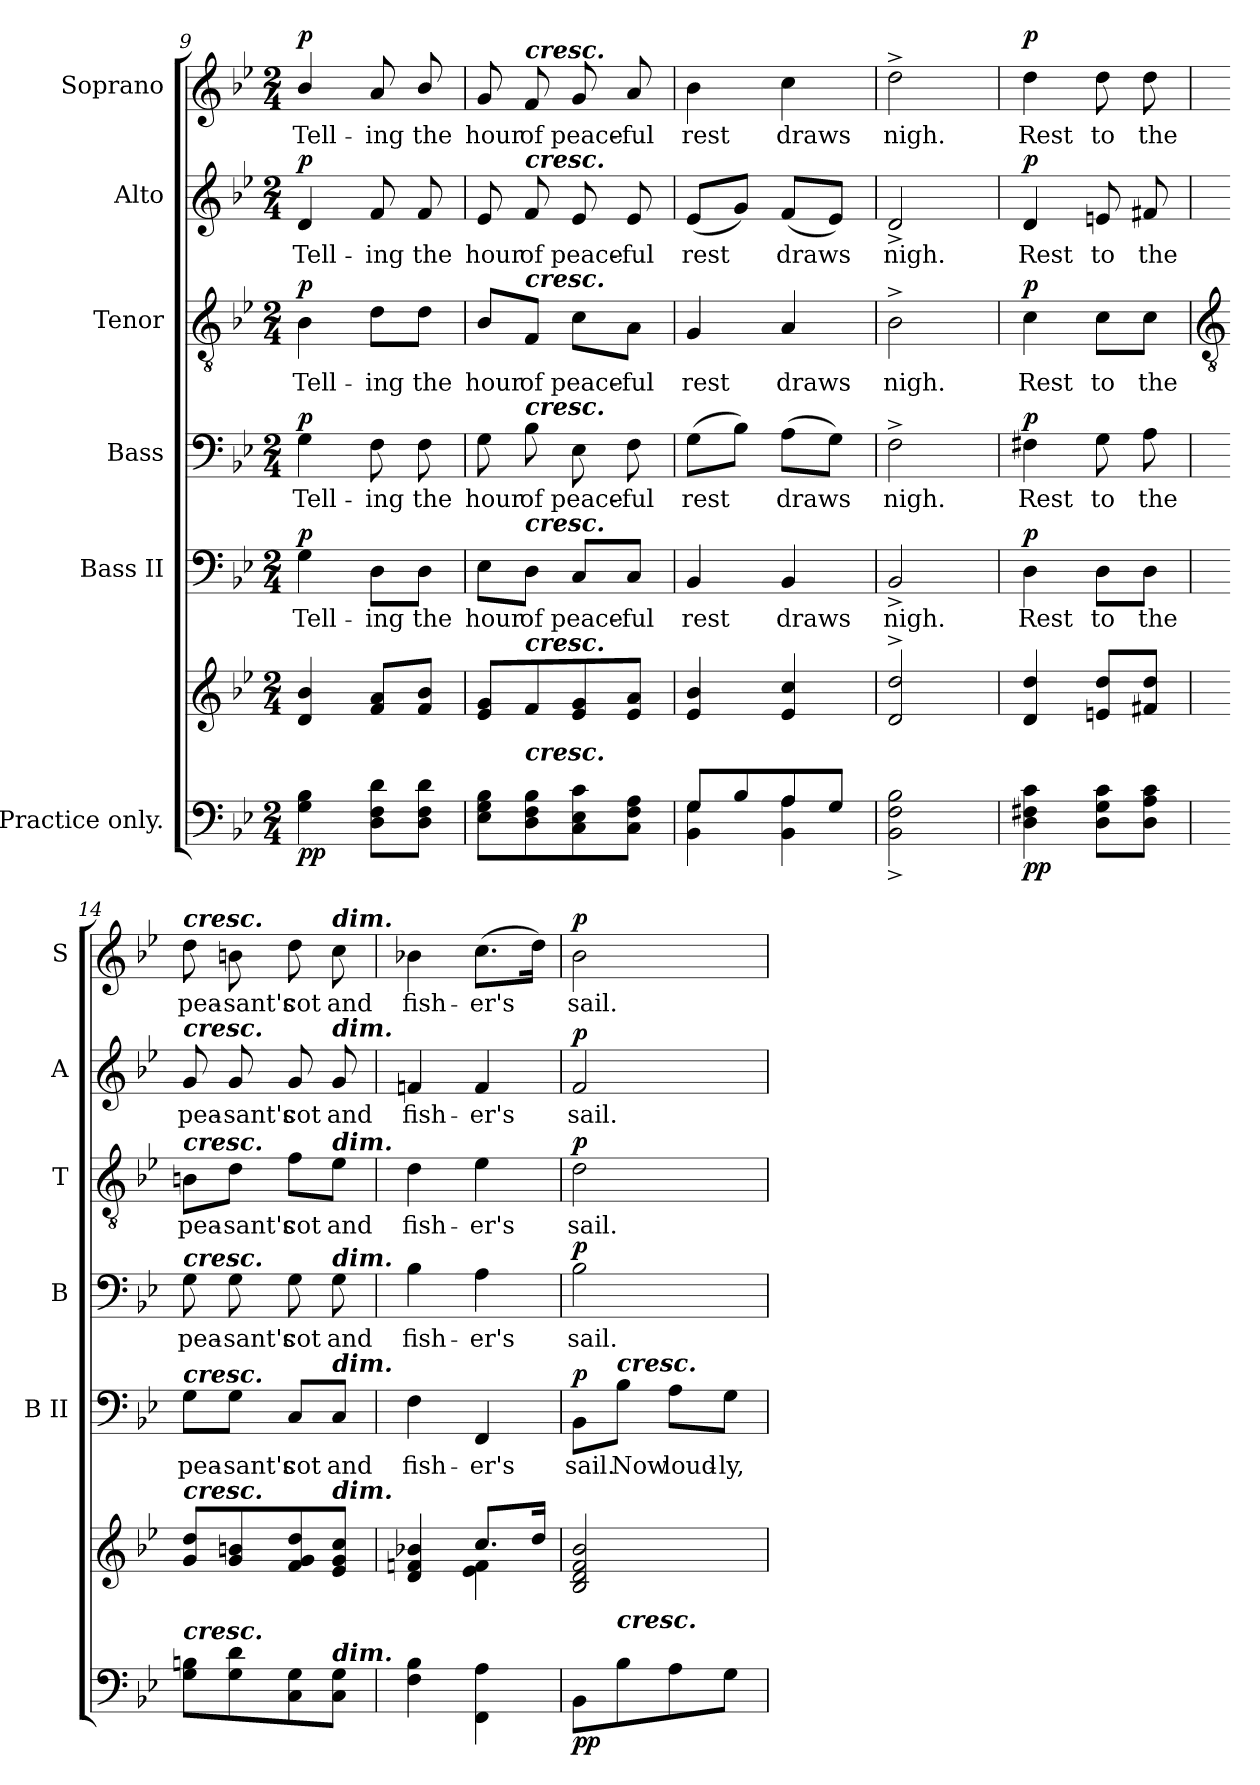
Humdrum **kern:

**kern	**kern	**dynam	**kern	**text	**dynam	**kern	**text	**dynam	**kern	**text	**dynam	**kern	**text	**dynam	**kern	**text	**dynam
*part6	*part6	*part6	*part5	*part5	*part5	*part4	*part4	*part4	*part3	*part3	*part3	*part2	*part2	*part2	*part1	*part1	*part1
*staff7	*staff6	*staff6/7	*staff5	*staff5	*staff5	*staff4	*staff4	*staff4	*staff3	*staff3	*staff3	*staff2	*staff2	*staff2	*staff1	*staff1	*staff1
*I"Practice only.	*	*	*I"Bass II	*	*	*I"Bass	*	*	*I"Tenor	*	*	*I"Alto	*	*	*I"Soprano	*	*
*	*	*	*I'B II	*	*	*I'B	*	*	*I'T	*	*	*I'A	*	*	*I'S	*	*
*clefF4	*clefG2	*	*clefF4	*	*	*clefF4	*	*	*clefGv2	*	*	*clefG2	*	*	*clefG2	*	*
*k[b-e-]	*k[b-e-]	*	*k[b-e-]	*	*	*k[b-e-]	*	*	*k[b-e-]	*	*	*k[b-e-]	*	*	*k[b-e-]	*	*
*B-:	*B-:	*	*B-:	*	*	*B-:	*	*	*B-:	*	*	*B-:	*	*	*B-:	*	*
*M2/4	*M2/4	*	*M2/4	*	*	*M2/4	*	*	*M2/4	*	*	*M2/4	*	*	*M2/4	*	*
=9	=9	=9	=9	=9	=9	=9	=9	=9	=9	=9	=9	=9	=9	=9	=9	=9	=9
*	*^	*	*	*	*	*	*	*	*	*	*	*	*	*	*	*	*
!LO:N:vis=1	!	!LO:N:vis=1	!LO:DY:b=2	!	!LO:LY:b	!	!	!LO:LY:b	!	!	!LO:LY:b	!	!	!LO:LY:b	!	!	!LO:LY:b	!
*^	*	*	*	*	*	*	*	*	*	*	*	*	*	*	*	*	*	*
!	!	!	!	!LO:DY:n=1:b	!	!	!LO:DY:b	!	!	!LO:DY:b	!	!	!LO:DY:b	!	!	!LO:DY:b	!	!	!LO:DY:b
2ryy	4G\ 4B-\	4d/ 4b-/	2ryy	p p	4G	Tell-	p	4G	Tell-	p	4B-	Tell-	p	4d	Tell-	p	4b-/	Tell-	p
!	!	!	!	!	!	!LO:LY:b	!	!	!LO:LY:b	!	!	!LO:LY:b	!	!	!LO:LY:b	!	!	!LO:LY:b	!
.	8D\ 8F\ 8d\L	8f 8aL	.	.	8D\L	-ing	.	8F	-ing	.	8d\L	-ing	.	8f	-ing	.	8a	-ing	.
!	!	!	!	!	!	!LO:LY:b	!	!	!LO:LY:b	!	!	!LO:LY:b	!	!	!LO:LY:b	!	!	!LO:LY:b	!
.	8D\ 8F\ 8d\J	8f/ 8b-/J	.	.	8D\J	the	.	8F	the	.	8d\J	the	.	8f	the	.	8b-/	the	.
=10	=10	=10	=10	=10	=10	=10	=10	=10	=10	=10	=10	=10	=10	=10	=10	=10	=10	=10	=10
!LO:N:vis=1	!	!	!LO:N:vis=1	!	!	!LO:LY:b	!	!	!LO:LY:b	!	!	!LO:LY:b	!	!	!LO:LY:b	!	!	!LO:LY:b	!
2ryy	8E-\ 8G\ 8B-\L	8e- 8gL	2ryy	.	8E-\L	hour	.	8G	hour	.	8B-/L	hour	.	8e-	hour	.	8g	hour	.
!	!	!	!	!	!	!	!	!	!	!	!	!	!	!	!	!	!LO:TX:a:Bi:t=cresc.	!	!
!	!	!	!	!	!	!	!	!	!	!	!	!	!	!LO:TX:a:Bi:t=cresc.	!	!	!	!	!
!	!	!	!	!	!	!	!	!	!	!	!LO:TX:a:Bi:t=cresc.	!	!	!	!	!	!	!	!
!	!	!	!	!	!	!	!	!LO:TX:a:Bi:t=cresc.	!	!	!	!	!	!	!	!	!	!	!
!	!	!	!	!	!LO:TX:a:Bi:t=cresc.	!	!	!	!	!	!	!	!	!	!	!	!	!	!
!	!	!LO:TX:a:Bi:t=cresc.	!	!	!	!	!	!	!	!	!	!	!	!	!	!	!	!	!
!	!LO:TX:a:Bi:t=cresc.	!	!	!	!	!	!	!	!	!	!	!	!	!	!	!	!	!	!
!	!	!	!	!	!	!LO:LY:b	!	!	!LO:LY:b	!	!	!LO:LY:b	!	!	!LO:LY:b	!	!	!LO:LY:b	!
.	8D/ 8F/ 8B-/	8f	.	.	8D\J	of	.	8B-	of	.	8F/J	of	.	8f	of	.	8f	of	.
!	!	!	!	!	!	!LO:LY:b	!	!	!LO:LY:b	!	!	!LO:LY:b	!	!	!LO:LY:b	!	!	!LO:LY:b	!
.	8C\ 8E-\ 8c\	8e- 8g	.	.	8C/L	peace-	.	8E-	peace-	.	8c\L	peace-	.	8e-	peace-	.	8g	peace-	.
!	!	!	!	!	!	!LO:LY:b	!	!	!LO:LY:b	!	!	!LO:LY:b	!	!	!LO:LY:b	!	!	!LO:LY:b	!
.	8C\ 8F\ 8A\J	8e- 8aJ	.	.	8C/J	-ful	.	8F	-ful	.	8A\J	-ful	.	8e-	-ful	.	8a	-ful	.
=11	=11	=11	=11	=11	=11	=11	=11	=11	=11	=11	=11	=11	=11	=11	=11	=11	=11	=11	=11
!	!	!	!LO:N:vis=1	!	!	!LO:LY:b	!	!	!LO:LY:b	!	!	!LO:LY:b	!	!	!LO:LY:b	!	!	!LO:LY:b	!
8G/L	4BB-\ 4G\	4e- 4b-	2ryy	.	4BB-	rest	.	(>8GL	rest	.	4G	rest	.	(<8e-L	rest	.	4b-	rest	.
8B-/	.	.	.	.	.	.	.	8B-J)	.	.	.	.	.	8gJ)	.	.	.	.	.
!	!	!	!	!	!	!LO:LY:b	!	!	!LO:LY:b	!	!	!LO:LY:b	!	!	!LO:LY:b	!	!	!LO:LY:b	!
8A/	4BB-\ 4A\	4e- 4cc	.	.	4BB-	draws	.	(>8AL	draws	.	4A	draws	.	(<8fL	draws	.	4cc	draws	.
8G/J	.	.	.	.	.	.	.	8GJ)	.	.	.	.	.	8e-J)	.	.	.	.	.
=12	=12	=12	=12	=12	=12	=12	=12	=12	=12	=12	=12	=12	=12	=12	=12	=12	=12	=12	=12
!LO:N:vis=1	!	!	!LO:N:vis=1	!	!	!LO:LY:b	!	!	!LO:LY:b	!	!	!LO:LY:b	!	!	!LO:LY:b	!	!	!LO:LY:b	!
2ryy	2BB-\^ 2F\^ 2B-\^	2d^ 2dd^	2ryy	.	2BB-^	nigh.	.	2F^	nigh.	.	2B-^	nigh.	.	2d^	nigh.	.	2dd^	nigh.	.
=13	=13	=13	=13	=13	=13	=13	=13	=13	=13	=13	=13	=13	=13	=13	=13	=13	=13	=13	=13
!LO:N:vis=1	!	!	!LO:N:vis=1	!LO:DY:b=2	!	!LO:LY:b	!	!	!LO:LY:b	!	!	!LO:LY:b	!	!	!LO:LY:b	!	!	!LO:LY:b	!
!	!	!	!	!LO:DY:n=1:b	!	!	!LO:DY:b	!	!	!LO:DY:b	!	!	!LO:DY:b	!	!	!LO:DY:b	!	!	!LO:DY:b
2ryy	4D\ 4F#X\ 4c\	4d 4dd	2ryy	p p	4D	Rest	p	4F#X	Rest	p	4c	Rest	p	4d	Rest	p	4dd	Rest	p
!	!	!	!	!	!	!LO:LY:b	!	!	!LO:LY:b	!	!	!LO:LY:b	!	!	!LO:LY:b	!	!	!LO:LY:b	!
.	8D\ 8G\ 8c\L	8en 8ddL	.	.	8D\L	to	.	8G	to	.	8c\L	to	.	8en	to	.	8dd	to	.
!	!	!	!	!	!	!LO:LY:b	!	!	!LO:LY:b	!	!	!LO:LY:b	!	!	!LO:LY:b	!	!	!LO:LY:b	!
.	8D\ 8A\ 8c\J	8f#X 8ddJ	.	.	8D\J	the	.	8A	the	.	8c\J	the	.	8f#X	the	.	8dd	the	.
!!LO:LB:g=z
=14	=14	=14	=14	=14	=14	=14	=14	=14	=14	=14	=14	=14	=14	=14	=14	=14	=14	=14	=14
*	*	*	*	*	*	*	*	*	*	*	*clefGv2	*	*	*	*	*	*	*	*
!	!	!	!	!	!	!	!	!	!	!	!	!	!	!	!	!	!LO:TX:a:Bi:t=cresc.	!	!
!	!	!	!	!	!	!	!	!	!	!	!	!	!	!LO:TX:a:Bi:t=cresc.	!	!	!	!	!
!	!	!	!	!	!	!	!	!	!	!	!LO:TX:a:Bi:t=cresc.	!	!	!	!	!	!	!	!
!	!	!	!	!	!	!	!	!LO:TX:a:Bi:t=cresc.	!	!	!	!	!	!	!	!	!	!	!
!	!	!	!	!	!LO:TX:a:Bi:t=cresc.	!	!	!	!	!	!	!	!	!	!	!	!	!	!
!	!	!LO:TX:a:Bi:t=cresc.	!	!	!	!	!	!	!	!	!	!	!	!	!	!	!	!	!
!LO:TX:a:Bi:t=cresc.	!	!	!	!	!	!	!	!	!	!	!	!	!	!	!	!	!	!	!
!LO:N:vis=1	!	!	!LO:N:vis=1	!	!	!LO:LY:b	!	!	!LO:LY:b	!	!	!LO:LY:b	!	!	!LO:LY:b	!	!	!LO:LY:b	!
2ryy	8G\ 8Bn\L	8g 8ddL	2ryy	.	8G\L	pea-	.	8G	pea-	.	8Bn\L	pea-	.	8g	pea-	.	8dd	pea-	.
!	!	!	!	!	!	!LO:LY:b	!	!	!LO:LY:b	!	!	!LO:LY:b	!	!	!LO:LY:b	!	!	!LO:LY:b	!
.	8G\ 8d\	8g 8bn	.	.	8G\J	-sant's	.	8G	-sant's	.	8d\J	-sant's	.	8g	-sant's	.	8bn	-sant's	.
!	!	!	!	!	!	!LO:LY:b	!	!	!LO:LY:b	!	!	!LO:LY:b	!	!	!LO:LY:b	!	!	!LO:LY:b	!
.	8C\ 8G\	8f 8g 8dd	.	.	8C/L	cot	.	8G	cot	.	8f\L	cot	.	8g	cot	.	8dd	cot	.
!	!	!	!	!	!	!	!	!	!	!	!	!	!	!	!	!	!LO:TX:a:Bi:t=dim.	!	!
!	!	!	!	!	!	!	!	!	!	!	!	!	!	!LO:TX:a:Bi:t=dim.	!	!	!	!	!
!	!	!	!	!	!	!	!	!	!	!	!LO:TX:a:Bi:t=dim.	!	!	!	!	!	!	!	!
!	!	!	!	!	!	!	!	!LO:TX:a:Bi:t=dim.	!	!	!	!	!	!	!	!	!	!	!
!	!	!	!	!	!LO:TX:a:Bi:t=dim.	!	!	!	!	!	!	!	!	!	!	!	!	!	!
!	!	!LO:TX:a:Bi:t=dim.	!	!	!	!	!	!	!	!	!	!	!	!	!	!	!	!	!
!	!LO:TX:a:Bi:t=dim.	!	!	!	!	!	!	!	!	!	!	!	!	!	!	!	!	!	!
!	!	!	!	!	!	!LO:LY:b	!	!	!LO:LY:b	!	!	!LO:LY:b	!	!	!LO:LY:b	!	!	!LO:LY:b	!
.	8C\ 8G\J	8e- 8g 8ccJ	.	.	8C/J	and	.	8G	and	.	8e-\J	and	.	8g	and	.	8cc	and	.
=15	=15	=15	=15	=15	=15	=15	=15	=15	=15	=15	=15	=15	=15	=15	=15	=15	=15	=15	=15
!LO:N:vis=1	!	!	!	!	!	!LO:LY:b	!	!	!LO:LY:b	!	!	!LO:LY:b	!	!	!LO:LY:b	!	!	!LO:LY:b	!
2ryy	4F\ 4B-\	4d 4fn 4b-X	4ryy	.	4F	fish-	.	4B-	fish-	.	4d	fish-	.	4fn	fish-	.	4b-X	fish-	.
!	!	!	!	!	!	!LO:LY:b	!	!	!LO:LY:b	!	!	!LO:LY:b	!	!	!LO:LY:b	!	!	!LO:LY:b	!
.	4FF\ 4A\	8.cc/L	4e-\ 4f\	.	4FF	-er's	.	4A	-er's	.	4e-	-er's	.	4f	-er's	.	(>8.ccL	-er's	.
.	.	16dd/J	.	.	.	.	.	.	.	.	.	.	.	.	.	.	16ddJ)	.	.
=16	=16	=16	=16	=16	=16	=16	=16	=16	=16	=16	=16	=16	=16	=16	=16	=16	=16	=16	=16
!LO:N:vis=1	!	!	!LO:N:vis=1	!LO:DY:b=2	!	!LO:LY:b	!	!	!LO:LY:b	!	!	!LO:LY:b	!	!	!LO:LY:b	!	!	!LO:LY:b	!
!	!	!	!	!LO:DY:n=1:b	!	!	!LO:DY:b	!	!	!LO:DY:b	!	!	!LO:DY:b	!	!	!LO:DY:b	!	!	!LO:DY:b
2ryy	8BB-\L	2B- 2d 2f 2b-	2ryy	p p	8BB-\L	sail.	p	2B-	sail.	p	2d	sail.	p	2f	sail.	p	2b-	sail.	p
!	!	!	!	!	!LO:TX:a:Bi:t=cresc.	!	!	!	!	!	!	!	!	!	!	!	!	!	!
!	!LO:TX:a:Bi:t=cresc.	!	!	!	!	!	!	!	!	!	!	!	!	!	!	!	!	!	!
!	!	!	!	!	!	!LO:LY:b	!	!	!	!	!	!	!	!	!	!	!	!	!
.	8B-\	.	.	.	8B-\J	Now	.	.	.	.	.	.	.	.	.	.	.	.	.
!	!	!	!	!	!	!LO:LY:b	!	!	!	!	!	!	!	!	!	!	!	!	!
.	8A\	.	.	.	8A\L	loud-	.	.	.	.	.	.	.	.	.	.	.	.	.
!	!	!	!	!	!	!LO:LY:b	!	!	!	!	!	!	!	!	!	!	!	!	!
.	8G\J	.	.	.	8G\J	-ly,	.	.	.	.	.	.	.	.	.	.	.	.	.
*v	*v	*	*	*	*	*	*	*	*	*	*	*	*	*	*	*	*	*	*
*	*v	*v	*	*	*	*	*	*	*	*	*	*	*	*	*	*	*	*
=	=	=	=	=	=	=	=	=	=	=	=	=	=	=	=	=	=
*-	*-	*-	*-	*-	*-	*-	*-	*-	*-	*-	*-	*-	*-	*-	*-	*-	*-
